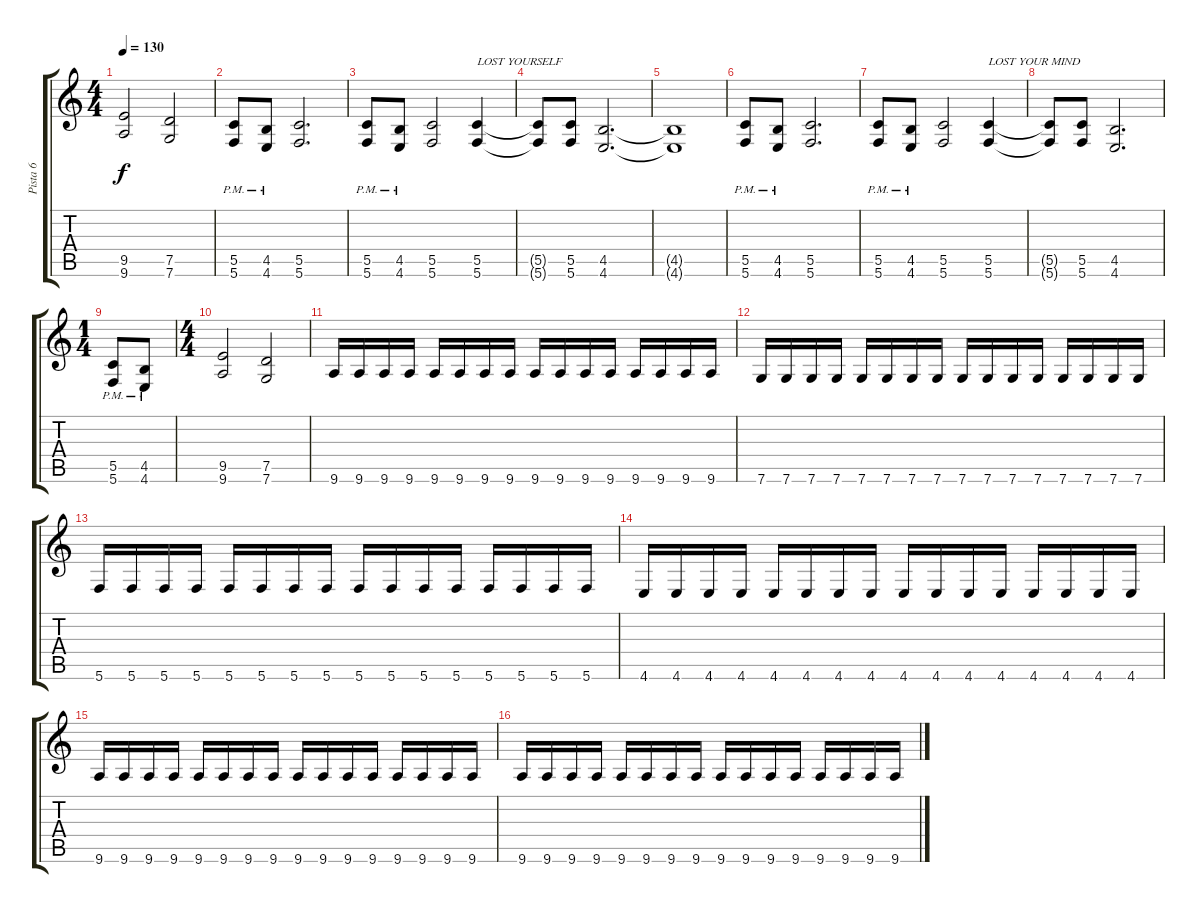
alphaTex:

\track ("Pista 6" "Pista 6") {instrument distortionguitar}
\staff {score tabs}
\tuning (D4 A3 F3 C3 G2 C2) {hide}
\ts (4 4)
\tempo 130
\clef g2
\ks c
(9.5 9.6).2{dy f} (7.5 7.6).2 |
(5.5{pm} 5.6{pm}).8 (4.5{pm} 4.6{pm}).8 (5.5 5.6).2{d} |
(5.5{pm} 5.6{pm}).8 (4.5{pm} 4.6{pm}).8 (5.5 5.6).2 (5.5 5.6).4{txt "LOST YOURSELF"} |
(5.5{t} 5.6{t}).8 (5.5 5.6).8 (4.5 4.6).2{d} |
(4.5{t} 4.6{t}).1 |
(5.5{pm} 5.6{pm}).8 (4.5{pm} 4.6{pm}).8 (5.5 5.6).2{d} |
(5.5{pm} 5.6{pm}).8 (4.5{pm} 4.6{pm}).8 (5.5 5.6).2 (5.5 5.6).4{txt "LOST YOUR MIND"} |
(5.5{t} 5.6{t}).8 (5.5 5.6).8 (4.5 4.6).2{d} |
\ts (1 4)
(5.5{pm} 5.6{pm}).8 (4.5{pm} 4.6{pm}).8 |
\ts (4 4)
(9.5 9.6).2 (7.5 7.6).2 |
9.6.16 9.6.16 9.6.16 9.6.16 9.6.16 9.6.16 9.6.16 9.6.16 9.6.16 9.6.16 9.6.16 9.6.16 9.6.16 9.6.16 9.6.16 9.6.16 |
7.6.16 7.6.16 7.6.16 7.6.16 7.6.16 7.6.16 7.6.16 7.6.16 7.6.16 7.6.16 7.6.16 7.6.16 7.6.16 7.6.16 7.6.16 7.6.16 |
5.6.16 5.6.16 5.6.16 5.6.16 5.6.16 5.6.16 5.6.16 5.6.16 5.6.16 5.6.16 5.6.16 5.6.16 5.6.16 5.6.16 5.6.16 5.6.16 |
4.6.16 4.6.16 4.6.16 4.6.16 4.6.16 4.6.16 4.6.16 4.6.16 4.6.16 4.6.16 4.6.16 4.6.16 4.6.16 4.6.16 4.6.16 4.6.16 |
9.6.16 9.6.16 9.6.16 9.6.16 9.6.16 9.6.16 9.6.16 9.6.16 9.6.16 9.6.16 9.6.16 9.6.16 9.6.16 9.6.16 9.6.16 9.6.16 |
9.6.16 9.6.16 9.6.16 9.6.16 9.6.16 9.6.16 9.6.16 9.6.16 9.6.16 9.6.16 9.6.16 9.6.16 9.6.16 9.6.16 9.6.16 9.6.16
